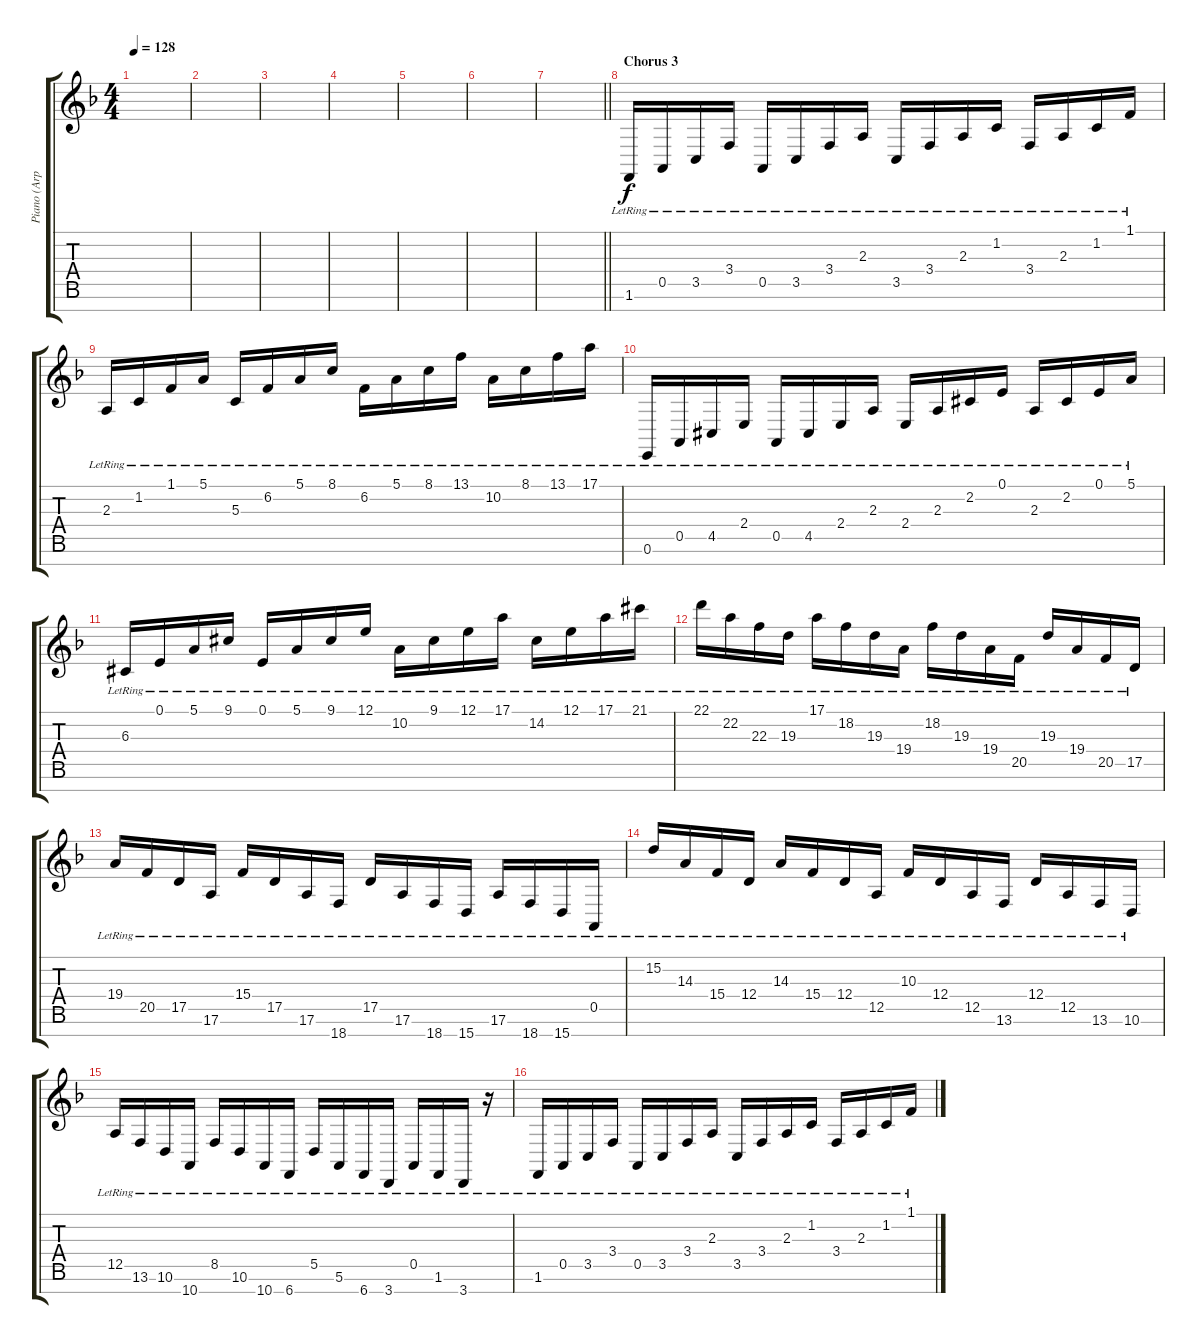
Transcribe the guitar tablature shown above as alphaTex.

\track ("Piano (Arpeggios)" "Piano (Arp") {instrument brightacousticpiano}
\staff {score tabs}
\tuning (E4 B3 G3 D3 A2 E2 B1) {hide}
\ts (4 4)
\tempo 128
\clef g2
\ks f
|
|
|
|
|
|
\barLineRight lightlight
|
\section ("" "Chorus 3")
1.6{lr}.16 0.5{lr}.16 3.5{lr}.16 3.4{lr}.16 0.5{lr}.16 3.5{lr}.16 3.4{lr}.16 2.3{lr}.16 3.5{lr}.16 3.4{lr}.16 2.3{lr}.16 1.2{lr}.16 3.4{lr}.16 2.3{lr}.16 1.2{lr}.16 1.1{lr}.16 |
2.3{lr}.16 1.2{lr}.16 1.1{lr}.16 5.1{lr}.16 5.3{lr}.16 6.2{lr}.16 5.1{lr}.16 8.1{lr}.16 6.2{lr}.16 5.1{lr}.16 8.1{lr}.16 13.1{lr}.16 10.2{lr}.16 8.1{lr}.16 13.1{lr}.16 17.1{lr}.16 |
0.6{lr}.16 0.5{lr}.16 4.5{lr acc #}.16 2.4{lr}.16 0.5{lr}.16 4.5{lr acc #}.16 2.4{lr}.16 2.3{lr}.16 2.4{lr}.16 2.3{lr}.16 2.2{lr acc #}.16 0.1{lr}.16 2.3{lr}.16 2.2{lr acc #}.16 0.1{lr}.16 5.1{lr}.16 |
6.3{lr acc #}.16 0.1{lr}.16 5.1{lr}.16 9.1{lr acc #}.16 0.1{lr}.16 5.1{lr}.16 9.1{lr acc #}.16 12.1{lr}.16 10.2{lr}.16 9.1{lr acc #}.16 12.1{lr}.16 17.1{lr}.16 14.2{lr acc #}.16 12.1{lr}.16 17.1{lr}.16 21.1{lr acc #}.16 |
22.1{lr}.16 22.2{lr}.16 22.3{lr}.16 19.3{lr}.16 17.1{lr}.16 18.2{lr}.16 19.3{lr}.16 19.4{lr}.16 18.2{lr}.16 19.3{lr}.16 19.4{lr}.16 20.5{lr}.16 19.3{lr}.16 19.4{lr}.16 20.5{lr}.16 17.5{lr}.16 |
19.4{lr}.16 20.5{lr}.16 17.5{lr}.16 17.6{lr}.16 15.4{lr}.16 17.5{lr}.16 17.6{lr}.16 18.7{lr}.16 17.5{lr}.16 17.6{lr}.16 18.7{lr}.16 15.7{lr}.16 17.6{lr}.16 18.7{lr}.16 15.7{lr}.16 0.5{lr}.16 |
15.2{lr}.16 14.3{lr}.16 15.4{lr}.16 12.4{lr}.16 14.3{lr}.16 15.4{lr}.16 12.4{lr}.16 12.5{lr}.16 10.3{lr}.16 12.4{lr}.16 12.5{lr}.16 13.6{lr}.16 12.4{lr}.16 12.5{lr}.16 13.6{lr}.16 10.6{lr}.16 |
12.5{lr}.16 13.6{lr}.16 10.6{lr}.16 10.7{lr}.16 8.5{lr}.16 10.6{lr}.16 10.7{lr}.16 6.7{lr}.16 5.5{lr}.16 5.6{lr}.16 6.7{lr}.16 3.7{lr}.16 0.5{lr}.16 1.6{lr}.16 3.7{lr}.16 r.16 |
1.6{lr}.16 0.5{lr}.16 3.5{lr}.16 3.4{lr}.16 0.5{lr}.16 3.5{lr}.16 3.4{lr}.16 2.3{lr}.16 3.5{lr}.16 3.4{lr}.16 2.3{lr}.16 1.2{lr}.16 3.4{lr}.16 2.3{lr}.16 1.2{lr}.16 1.1{lr}.16
